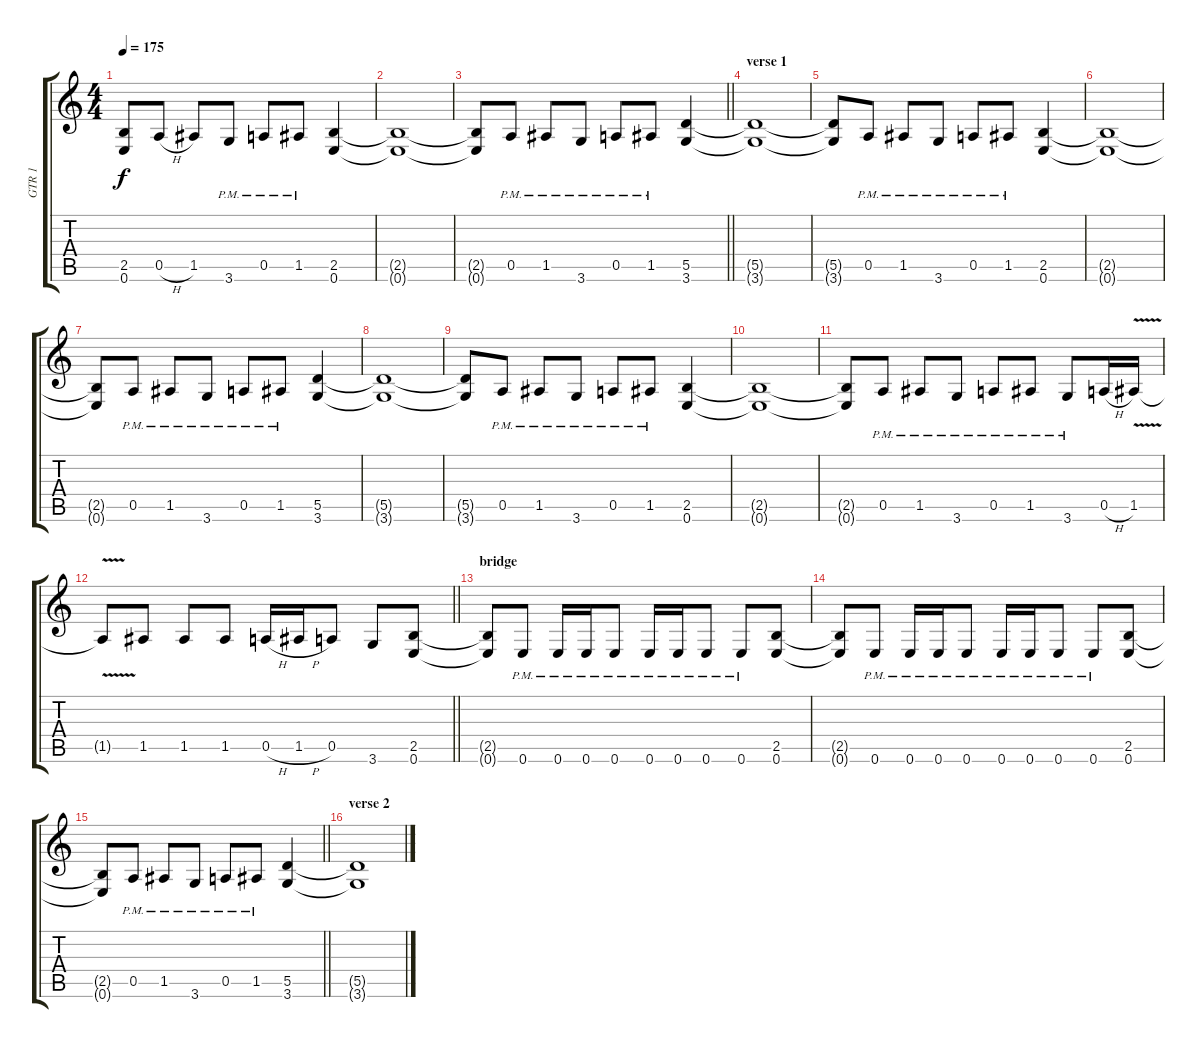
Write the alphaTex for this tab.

\track ("GTR 1" "GTR 1") {instrument distortionguitar}
\staff {score tabs}
\tuning (E4 B3 G3 D3 A2 E2) {hide}
\ts (4 4)
\tempo 175
\clef g2
\ks c
(2.5{t} 0.6{t}).8{dy f} 0.5{h}.8 1.5.8 3.6{pm}.8 0.5{pm}.8 1.5{pm}.8 (2.5 0.6).4 |
(2.5{t} 0.6{t}).1 |
\barLineRight lightlight
(2.5{t} 0.6{t}).8 0.5{pm}.8 1.5{pm}.8 3.6{pm}.8 0.5{pm}.8 1.5{pm}.8 (5.5 3.6).4 |
\section ("" "verse 1")
(5.5{t} 3.6{t}).1 |
(5.5{t} 3.6{t}).8 0.5{pm}.8 1.5{pm}.8 3.6{pm}.8 0.5{pm}.8 1.5{pm}.8 (2.5 0.6).4 |
(2.5{t} 0.6{t}).1 |
(2.5{t} 0.6{t}).8 0.5{pm}.8 1.5{pm}.8 3.6{pm}.8 0.5{pm}.8 1.5{pm}.8 (5.5 3.6).4 |
(5.5{t} 3.6{t}).1 |
(5.5{t} 3.6{t}).8 0.5{pm}.8 1.5{pm}.8 3.6{pm}.8 0.5{pm}.8 1.5{pm}.8 (2.5 0.6).4 |
(2.5{t} 0.6{t}).1 |
(2.5{t} 0.6{t}).8 0.5{pm}.8 1.5{pm}.8 3.6{pm}.8 0.5{pm}.8 1.5{pm}.8 3.6{pm}.8 0.5{h}.16 1.5{v}.16 |
\barLineRight lightlight
1.5{t}.8 1.5.8 1.5.8 1.5.8 0.5{h}.16 1.5{h}.16 0.5.8 3.6.8 (2.5 0.6).8 |
\section ("" "bridge")
(2.5{t} 0.6{t}).8 0.6{pm}.8 0.6{pm}.16 0.6{pm}.16 0.6{pm}.8 0.6{pm}.16 0.6{pm}.16 0.6{pm}.8 0.6{pm}.8 (2.5 0.6).8 |
(2.5{t} 0.6{t}).8 0.6{pm}.8 0.6{pm}.16 0.6{pm}.16 0.6{pm}.8 0.6{pm}.16 0.6{pm}.16 0.6{pm}.8 0.6{pm}.8 (2.5 0.6).8 |
\barLineRight lightlight
(2.5{t} 0.6{t}).8 0.5{pm}.8 1.5{pm}.8 3.6{pm}.8 0.5{pm}.8 1.5{pm}.8 (5.5 3.6).4 |
\section ("" "verse 2")
(5.5{t} 3.6{t}).1
